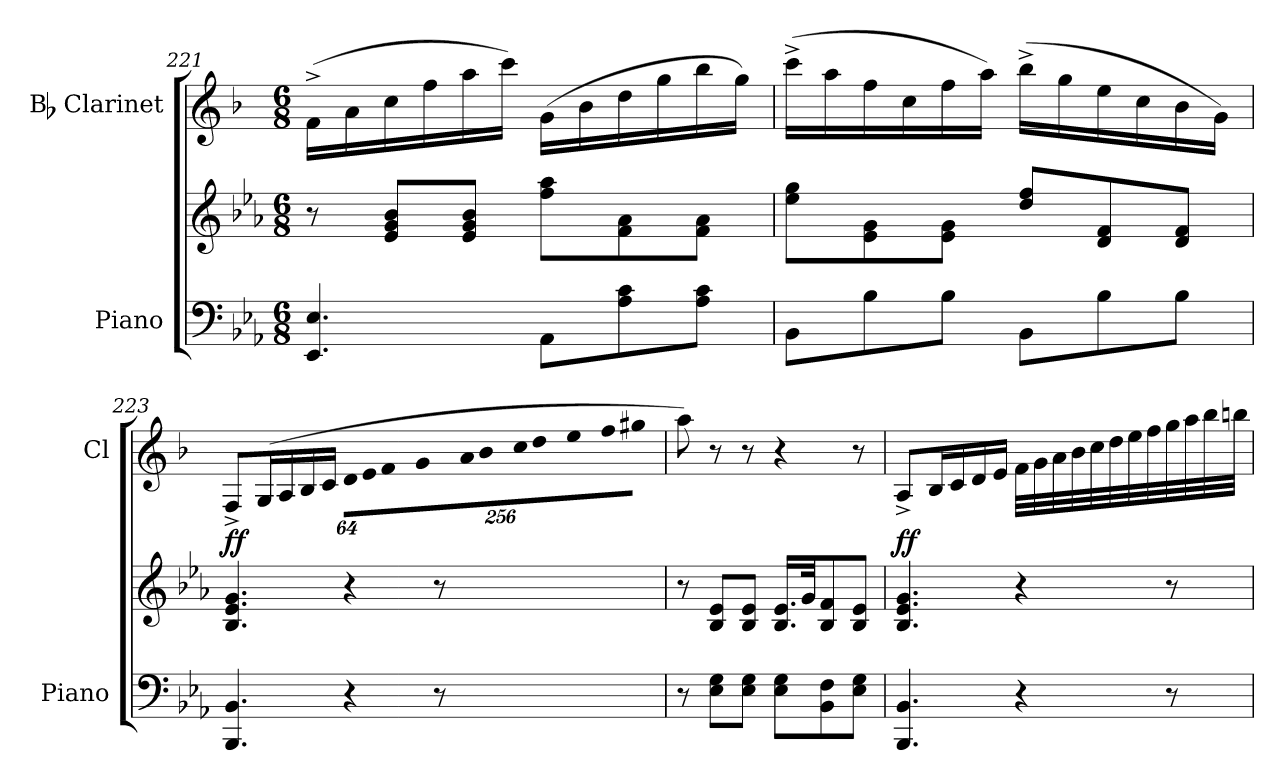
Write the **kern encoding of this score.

**kern	**kern	**kern	**dynam
*part2	*part2	*part1	*part1
*staff3	*staff2	*staff1	*staff1
*I"Piano	*	*I"Bb Clarinet	*
*I'Piano	*	*I'Cl	*
*clefF4	*clefG2	*clefG2	*
*	*	*ITrd1c2	*
*k[b-e-a-]	*k[b-e-a-]	*k[b-e-a-]	*
*E-:	*E-:	*E-:	*
*M6/8	*M6/8	*M6/8	*
=221	=221	=221	=221
4.EE-/ 4.E-/	8r	(>16e-^>\LL	.
.	.	16g\	.
.	8e-/ 8g/ 8b-/L	16b-\	.
.	.	16ee-\	.
.	8e-/ 8g/ 8b-/J	16gg\	.
.	.	16bb-\JJ)	.
8AA-\L	8ff\ 8aa-\L	(>16f\LL	.
.	.	16a-\	.
8A-\ 8c\	8f\ 8a-\	16cc\	.
.	.	16ff\	.
8A-\ 8c\J	8f\ 8a-\J	16aa-\	.
.	.	16ff\JJ)	.
=222	=222	=222	=222
8BB-\L	8ee-\ 8gg\L	(>16bb-^>\LL	.
.	.	16gg\	.
8B-\	8e-\ 8g\	16ee-\	.
.	.	16b-\	.
8B-\J	8e-\ 8g\J	16ee-\	.
.	.	16gg\JJ)	.
8BB-\L	8dd/ 8ff/L	(>16aa-^>\LL	.
.	.	16ff\	.
8B-\	8d/ 8f/	16dd\	.
.	.	16b-\	.
8B-\J	8d/ 8f/J	16a-\	.
.	.	16f\JJ)	.
=223	=223	=223	=223
!	!	!	!LO:DY:b
4.BBB-/ 4.BB-/	4.B-/ 4.e-/ 4.g/	8E-^</L	ff
.	.	(>16F/L	.
.	.	16G/	.
.	.	16A-/	.
.	.	16B-/JJ	.
*	*	*Xbrackettup	*
!	!	!LO:N:vis=32	!
4r	4r	1024%35c\LLL	.
!	!	!LO:N:vis=32	!
.	.	4096%139d\	.
!	!	!LO:N:vis=32	!
.	.	1024%35e-\	.
!	!	!LO:N:vis=32	!
.	.	1024%35f\	.
!	!	!LO:N:vis=32	!
.	.	4096%139g\	.
!	!	!LO:N:vis=32	!
.	.	1024%35a-\	.
!	!	!LO:N:vis=32	!
.	.	4096%139b-\	.
!	!	!LO:N:vis=32	!
.	.	1024%35cc\	.
8r	8r	.	.
!	!	!LO:N:vis=32	!
.	.	1024%35dd\	.
!	!	!LO:N:vis=32	!
.	.	4096%139ee-\	.
!	!	!LO:N:vis=32	!
.	.	1024%35ff#X\JJJ	.
=224	=224	=224	=224
8r	8r	8gg\)	.
8E-\ 8G\L	8B-/ 8e-/L	8r	.
8E-\ 8G\J	8B-/ 8e-/J	8r	.
8E-\ 8G\L	16.B-/ 16.e-/LL	4r	.
.	32g/Jk	.	.
8BB-\ 8F\	8B-/ 8f/	.	.
8E-\ 8G\J	8B-/ 8e-/J	8r	.
!!LO:LB:g=z
=225	=225	=225	=225
!	!	!	!LO:DY:b
4.BBB-/ 4.BB-/	4.B-/ 4.e-/ 4.g/	8G^</L	ff
.	.	16A-/L	.
.	.	16B-/	.
.	.	16c/	.
.	.	16d/JJ	.
4r	4r	32e-\LLL	.
.	.	32f\	.
.	.	32g\	.
.	.	32a-\	.
.	.	32b-\	.
.	.	32cc\	.
.	.	32dd\	.
.	.	32ee-\	.
8r	8r	32ff\	.
.	.	32gg\	.
.	.	32aa-\	.
.	.	32aan\JJJ	.
=	=	=	=
*-	*-	*-	*-
